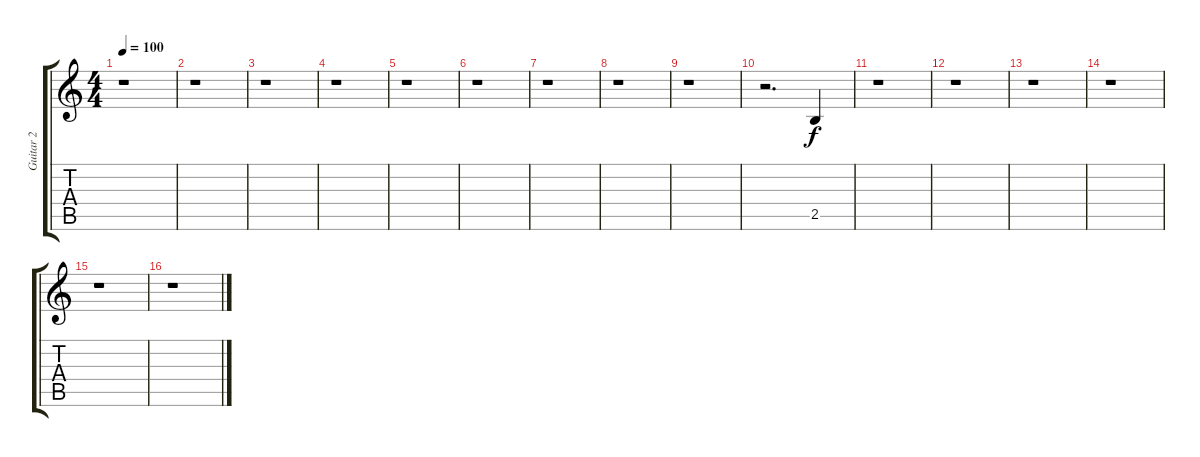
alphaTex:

\track ("Guitar 2" "Guitar 2") {instrument acousticguitarnylon}
\staff {score tabs}
\tuning (E4 B3 G3 D3 A2 E2) {hide}
\ts (4 4)
\tempo 100
\clef g2
\ks c
r.1{dy mf} |
r.1 |
r.1 |
r.1 |
r.1 |
r.1 |
r.1 |
r.1 |
r.1 |
r.2{d} 2.5.4{dy f} |
r.1 |
r.1 |
r.1 |
r.1 |
r.1 |
r.1
